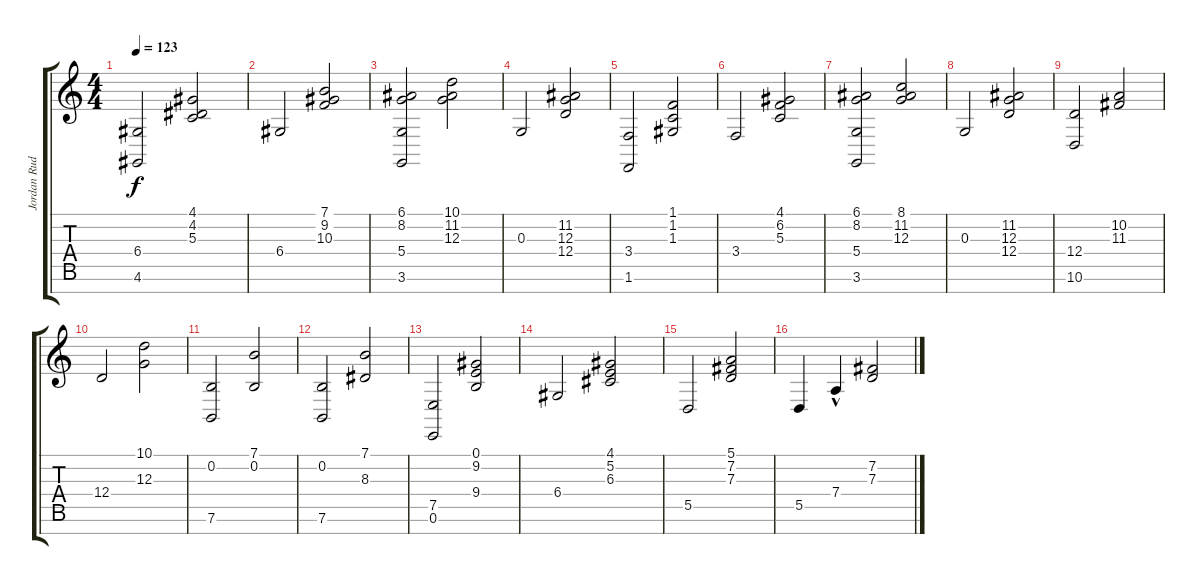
\track ("Jordan Rudess" "Jordan Rud") {instrument acousticgrandpiano}
\staff {score tabs}
\tuning (E4 B3 G3 D3 A2 E2 B1) {hide}
\ts (4 4)
\tempo 123
\clef g2
\ks c
(6.4 4.6).2{dy f} (4.1 4.2 5.3).2 |
6.4.2 (7.1 9.2 10.3).2 |
(6.1 8.2 5.4 3.6).2 (10.1 11.2 12.3).2 |
0.3.2 (11.2 12.3 12.4).2 |
(3.4 1.6).2 (1.1 1.2 1.3).2 |
3.4.2 (4.1 6.2 5.3).2 |
(6.1 8.2 5.4 3.6).2 (8.1 11.2 12.3).2 |
0.3.2 (11.2 12.3 12.4).2 |
(12.4 10.6).2 (10.2 11.3).2 |
12.4.2 (10.1 12.3).2 |
(0.2 7.6).2 (7.1 0.2).2 |
(0.2 7.6).2 (7.1 8.3).2 |
(7.5 0.6).2 (0.1 9.2 9.4).2 |
6.4.2 (4.1 5.2 6.3).2 |
5.5.2 (5.1 7.2 7.3).2 |
5.5.4 7.4{hac}.4 (7.2 7.3).2
